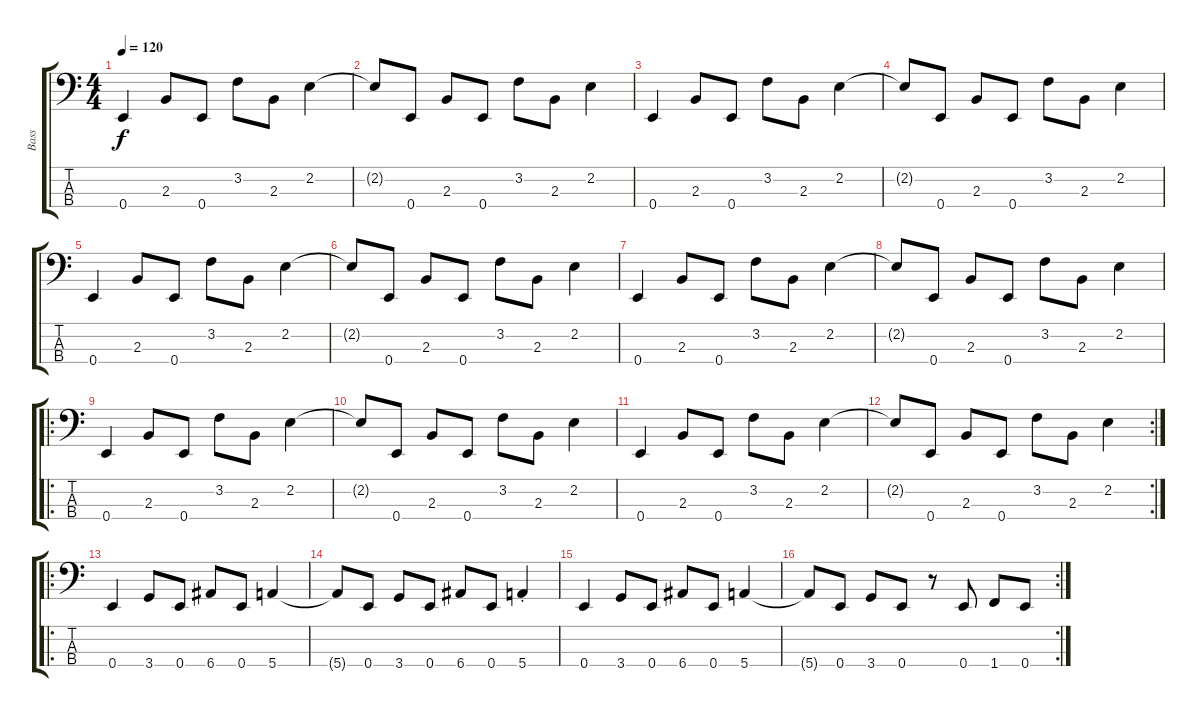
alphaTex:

\track ("Bass" "Bass") {instrument electricbasspick}
\staff {score tabs}
\tuning (G2 D2 A1 E1) {hide}
\ts (4 4)
\tempo 120
\clef f4
\ks c
0.4.4{dy f instrument electricbasspick} 2.3.8 0.4.8 3.2.8 2.3.8 2.2.4 |
2.2{t}.8 0.4.8 2.3.8 0.4.8 3.2.8 2.3.8 2.2.4 |
0.4.4 2.3.8 0.4.8 3.2.8 2.3.8 2.2.4 |
2.2{t}.8 0.4.8 2.3.8 0.4.8 3.2.8 2.3.8 2.2.4 |
0.4.4 2.3.8 0.4.8 3.2.8 2.3.8 2.2.4 |
2.2{t}.8 0.4.8 2.3.8 0.4.8 3.2.8 2.3.8 2.2.4 |
0.4.4 2.3.8 0.4.8 3.2.8 2.3.8 2.2.4 |
2.2{t}.8 0.4.8 2.3.8 0.4.8 3.2.8 2.3.8 2.2.4 |
\ro
0.4.4 2.3.8 0.4.8 3.2.8 2.3.8 2.2.4 |
2.2{t}.8 0.4.8 2.3.8 0.4.8 3.2.8 2.3.8 2.2.4 |
0.4.4 2.3.8 0.4.8 3.2.8 2.3.8 2.2.4 |
\rc 2
2.2{t}.8 0.4.8 2.3.8 0.4.8 3.2.8 2.3.8 2.2.4 |
\ro
0.4.4 3.4.8 0.4.8 6.4.8 0.4.8 5.4.4 |
5.4{t}.8 0.4.8 3.4.8 0.4.8 6.4.8 0.4.8 5.4{st}.4 |
0.4.4 3.4.8 0.4.8 6.4.8 0.4.8 5.4.4 |
\rc 2
5.4{t}.8 0.4.8 3.4.8 0.4.8 r.8 0.4.8 1.4.8 0.4.8
